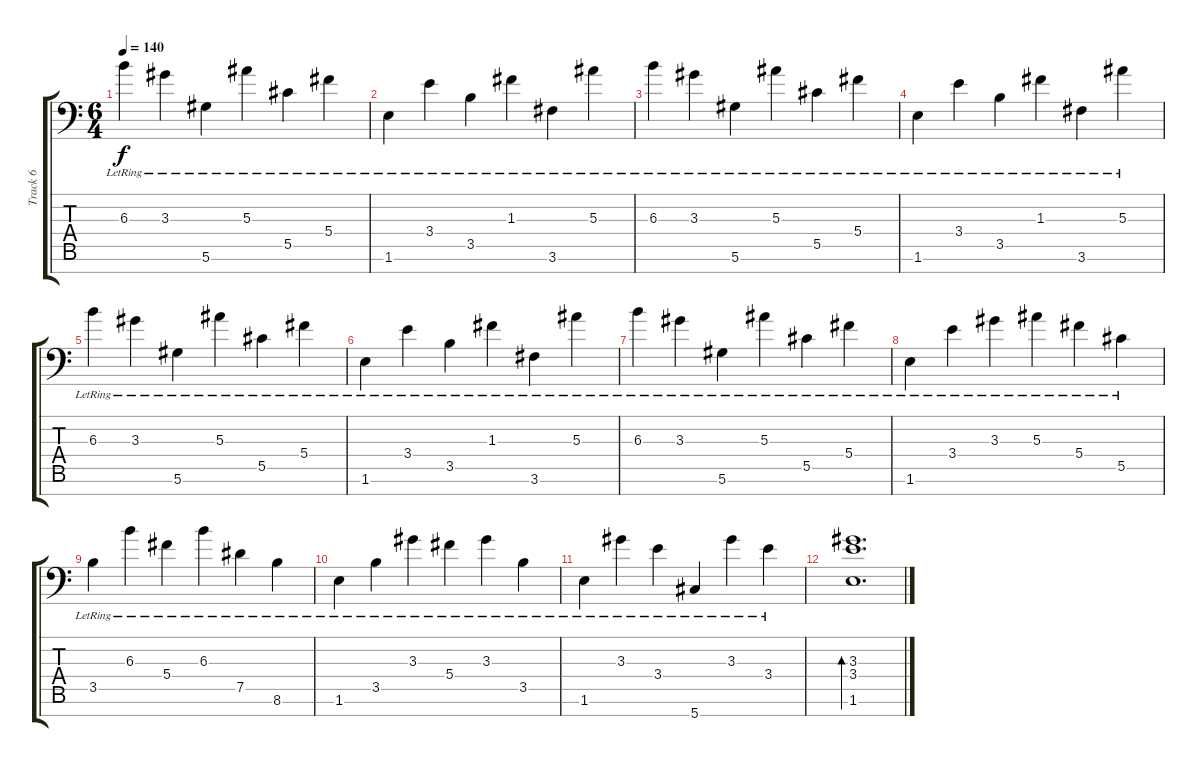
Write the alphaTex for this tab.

\track ("Track 6" "Track 6") {instrument distortionguitar}
\staff {score tabs}
\tuning (Eb4 Bb3 F3 Db3 Ab2 Eb2 Ab1) {hide}
\ts (6 4)
\tempo 140
\clef f4
\ks c
6.3{lr}.4{dy f} 3.3{lr}.4 5.6{lr}.4 5.3{lr}.4 5.5{lr}.4 5.4{lr}.4 |
1.6{lr}.4 3.4{lr}.4 3.5{lr}.4 1.3{lr}.4 3.6{lr}.4 5.3{lr}.4 |
6.3{lr}.4 3.3{lr}.4 5.6{lr}.4 5.3{lr}.4 5.5{lr}.4 5.4{lr}.4 |
1.6{lr}.4{volume 6} 3.4{lr}.4 3.5{lr}.4 1.3{lr}.4 3.6{lr}.4 5.3{lr}.4 |
6.3{lr}.4 3.3{lr}.4 5.6{lr}.4 5.3{lr}.4 5.5{lr}.4 5.4{lr}.4 |
1.6{lr}.4{volume 10} 3.4{lr}.4 3.5{lr}.4 1.3{lr}.4 3.6{lr}.4 5.3{lr}.4 |
6.3{lr}.4 3.3{lr}.4 5.6{lr}.4 5.3{lr}.4 5.5{lr}.4 5.4{lr}.4 |
1.6{lr}.4 3.4{lr}.4 3.3{lr}.4 5.3{lr}.4 5.4{lr}.4 5.5{lr}.4 |
3.5{lr}.4 6.3{lr}.4 5.4{lr}.4 6.3{lr}.4 7.5{lr}.4 8.6{lr}.4 |
1.6{lr}.4 3.5{lr}.4 3.3{lr}.4 5.4{lr}.4 3.3{lr}.4 3.5{lr}.4 |
1.6{lr}.4 3.3{lr}.4 3.4{lr}.4 5.7{lr}.4 3.3{lr}.4 3.4{lr}.4 |
(3.3 3.4 1.6).1{d bd 480}
